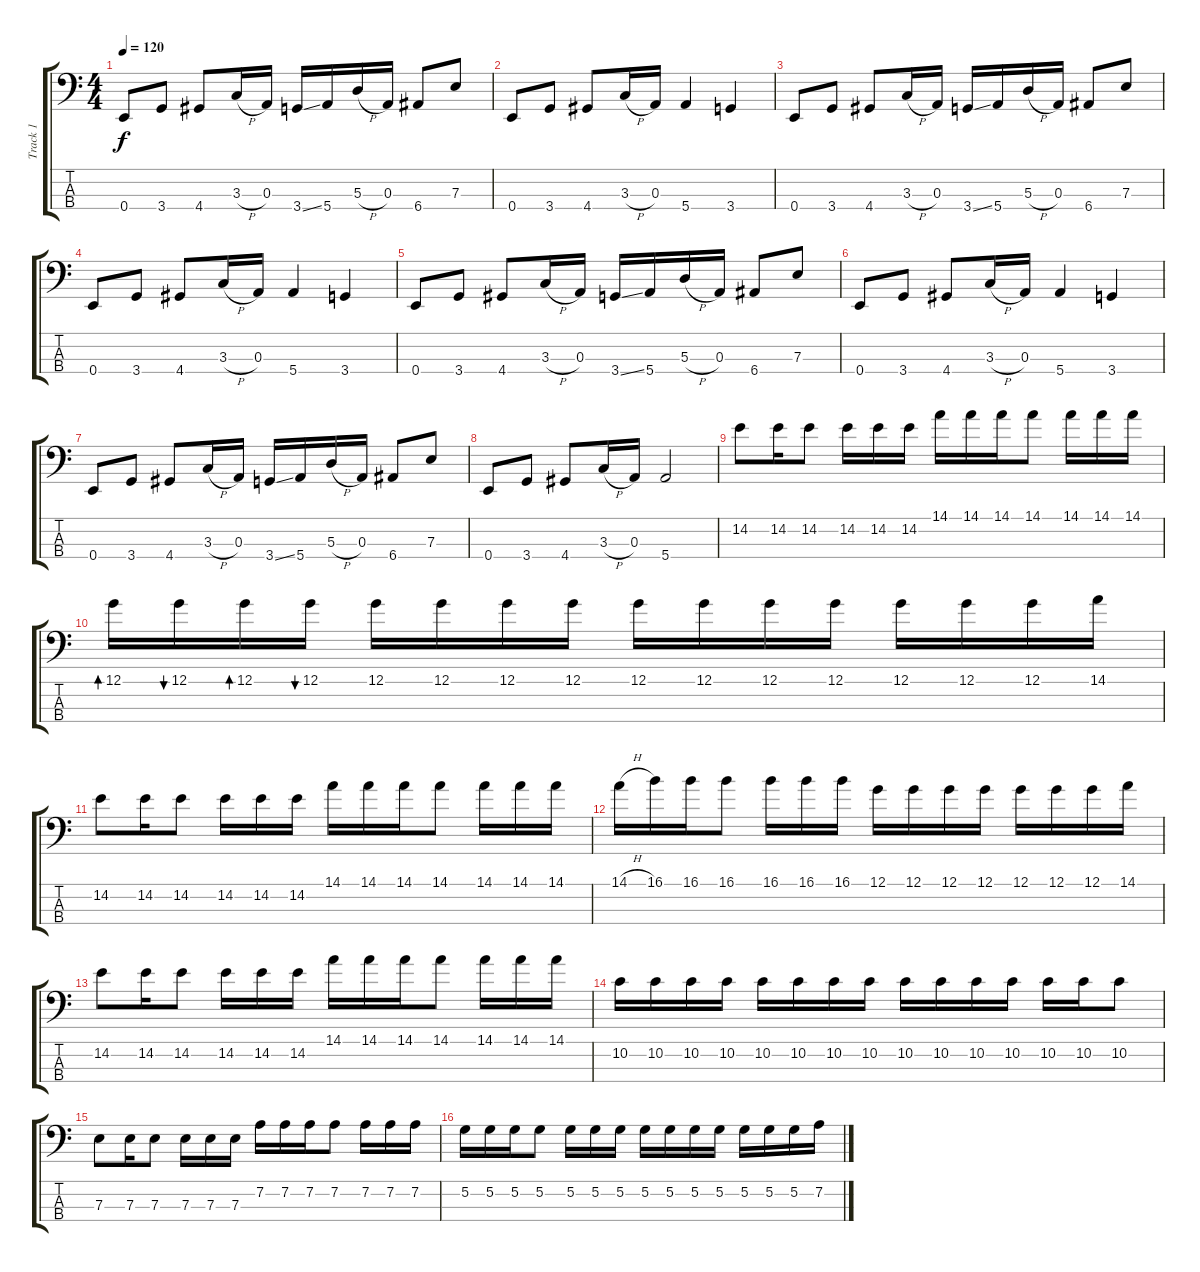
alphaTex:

\track ("Track 1" "Track 1") {instrument electricbassfinger}
\staff {score tabs}
\tuning (G2 D2 A1 E1) {hide}
\ts (4 4)
\tempo 120
\clef f4
\ks c
0.4.8{dy f} 3.4.8 4.4.8 3.3{h}.16 0.3.16 3.4{ss}.16 5.4.16 5.3{h}.16 0.3.16 6.4.8 7.3.8 |
0.4.8 3.4.8 4.4.8 3.3{h}.16 0.3.16 5.4.4 3.4.4 |
0.4.8 3.4.8 4.4.8 3.3{h}.16 0.3.16 3.4{ss}.16 5.4.16 5.3{h}.16 0.3.16 6.4.8 7.3.8 |
0.4.8 3.4.8 4.4.8 3.3{h}.16 0.3.16 5.4.4 3.4.4 |
0.4.8 3.4.8 4.4.8 3.3{h}.16 0.3.16 3.4{ss}.16 5.4.16 5.3{h}.16 0.3.16 6.4.8 7.3.8 |
0.4.8 3.4.8 4.4.8 3.3{h}.16 0.3.16 5.4.4 3.4.4 |
0.4.8 3.4.8 4.4.8 3.3{h}.16 0.3.16 3.4{ss}.16 5.4.16 5.3{h}.16 0.3.16 6.4.8 7.3.8 |
0.4.8 3.4.8 4.4.8 3.3{h}.16 0.3.16 5.4.2 |
14.2.8 14.2.16 14.2.8 14.2.16 14.2.16 14.2.16 14.1.16 14.1.16 14.1.16 14.1.8 14.1.16 14.1.16 14.1.16 |
12.1.16{bd 60} 12.1.16{bu 60} 12.1.16{bd 60} 12.1.16{bu 60} 12.1.16 12.1.16 12.1.16 12.1.16 12.1.16 12.1.16 12.1.16 12.1.16 12.1.16 12.1.16 12.1.16 14.1.16 |
14.2.8 14.2.16 14.2.8 14.2.16 14.2.16 14.2.16 14.1.16 14.1.16 14.1.16 14.1.8 14.1.16 14.1.16 14.1.16 |
14.1{h}.16 16.1.16 16.1.16 16.1.8 16.1.16 16.1.16 16.1.16 12.1.16 12.1.16 12.1.16 12.1.16 12.1.16 12.1.16 12.1.16 14.1.16 |
14.2.8 14.2.16 14.2.8 14.2.16 14.2.16 14.2.16 14.1.16 14.1.16 14.1.16 14.1.8 14.1.16 14.1.16 14.1.16 |
10.2.16 10.2.16 10.2.16 10.2.16 10.2.16 10.2.16 10.2.16 10.2.16 10.2.16 10.2.16 10.2.16 10.2.16 10.2.16 10.2.16 10.2.8 |
7.3.8 7.3.16 7.3.8 7.3.16 7.3.16 7.3.16 7.2.16 7.2.16 7.2.16 7.2.8 7.2.16 7.2.16 7.2.16 |
5.2.16 5.2.16 5.2.16 5.2.8 5.2.16 5.2.16 5.2.16 5.2.16 5.2.16 5.2.16 5.2.16 5.2.16 5.2.16 5.2.16 7.2.16
